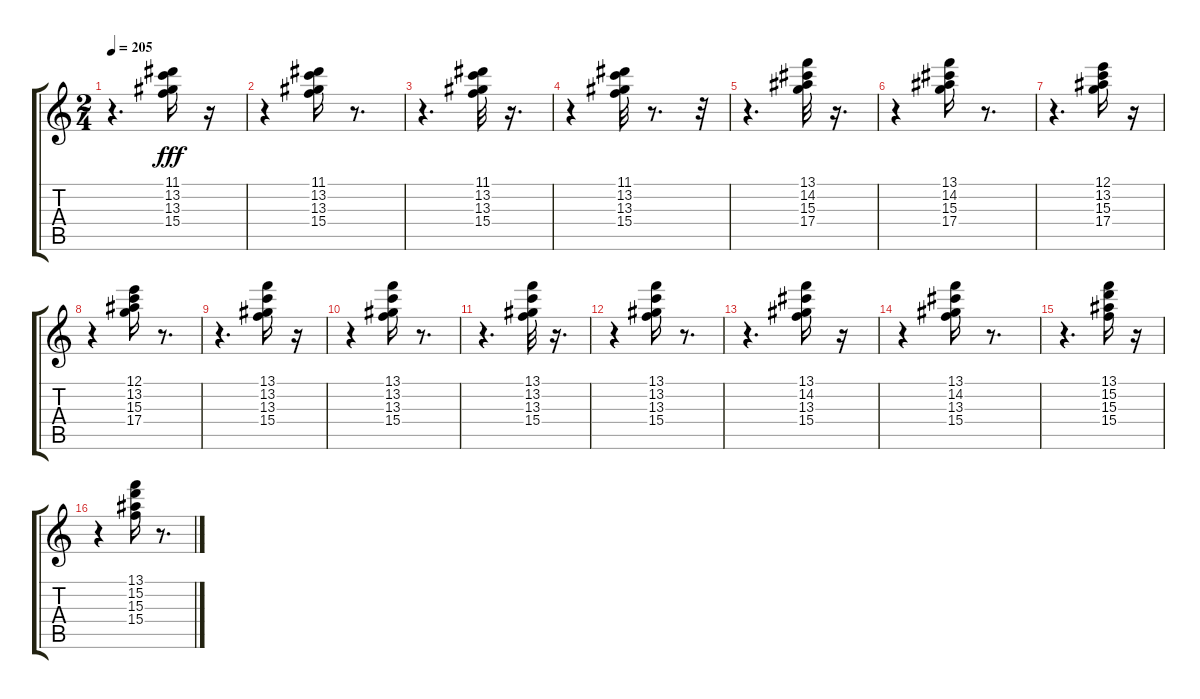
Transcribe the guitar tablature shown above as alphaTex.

\track "" {instrument electricguitarjazz}
\staff {score tabs}
\tuning (E4 B3 G3 D3 A2 E2) {hide}
\ts (2 4)
\tempo 205
\clef g2
\ks c
r.4{d dy fff} (11.1 13.2 13.3 15.4).16 r.16 |
r.4 (11.1 13.2 13.3 15.4).16 r.8{d} |
r.4{d} (11.1 13.2 13.3 15.4).32 r.16{d} |
r.4 (11.1 13.2 13.3 15.4).32 r.8{d} r.32 |
r.4{d} (13.1 14.2 15.3 17.4).32 r.16{d} |
r.4 (13.1 14.2 15.3 17.4).16 r.8{d} |
r.4{d} (12.1 13.2 15.3 17.4).16 r.16 |
r.4 (12.1 13.2 15.3 17.4).16 r.8{d} |
r.4{d} (13.1 13.2 13.3 15.4).16 r.16 |
r.4 (13.1 13.2 13.3 15.4).16 r.8{d} |
r.4{d} (13.1 13.2 13.3 15.4).32 r.16{d} |
r.4 (13.1 13.2 13.3 15.4).16 r.8{d} |
r.4{d} (13.1 14.2 13.3 15.4).16 r.16 |
r.4 (13.1 14.2 13.3 15.4).16 r.8{d} |
r.4{d} (13.1 15.2 15.3 15.4).16 r.16 |
r.4 (13.1 15.2 15.3 15.4).16 r.8{d}
